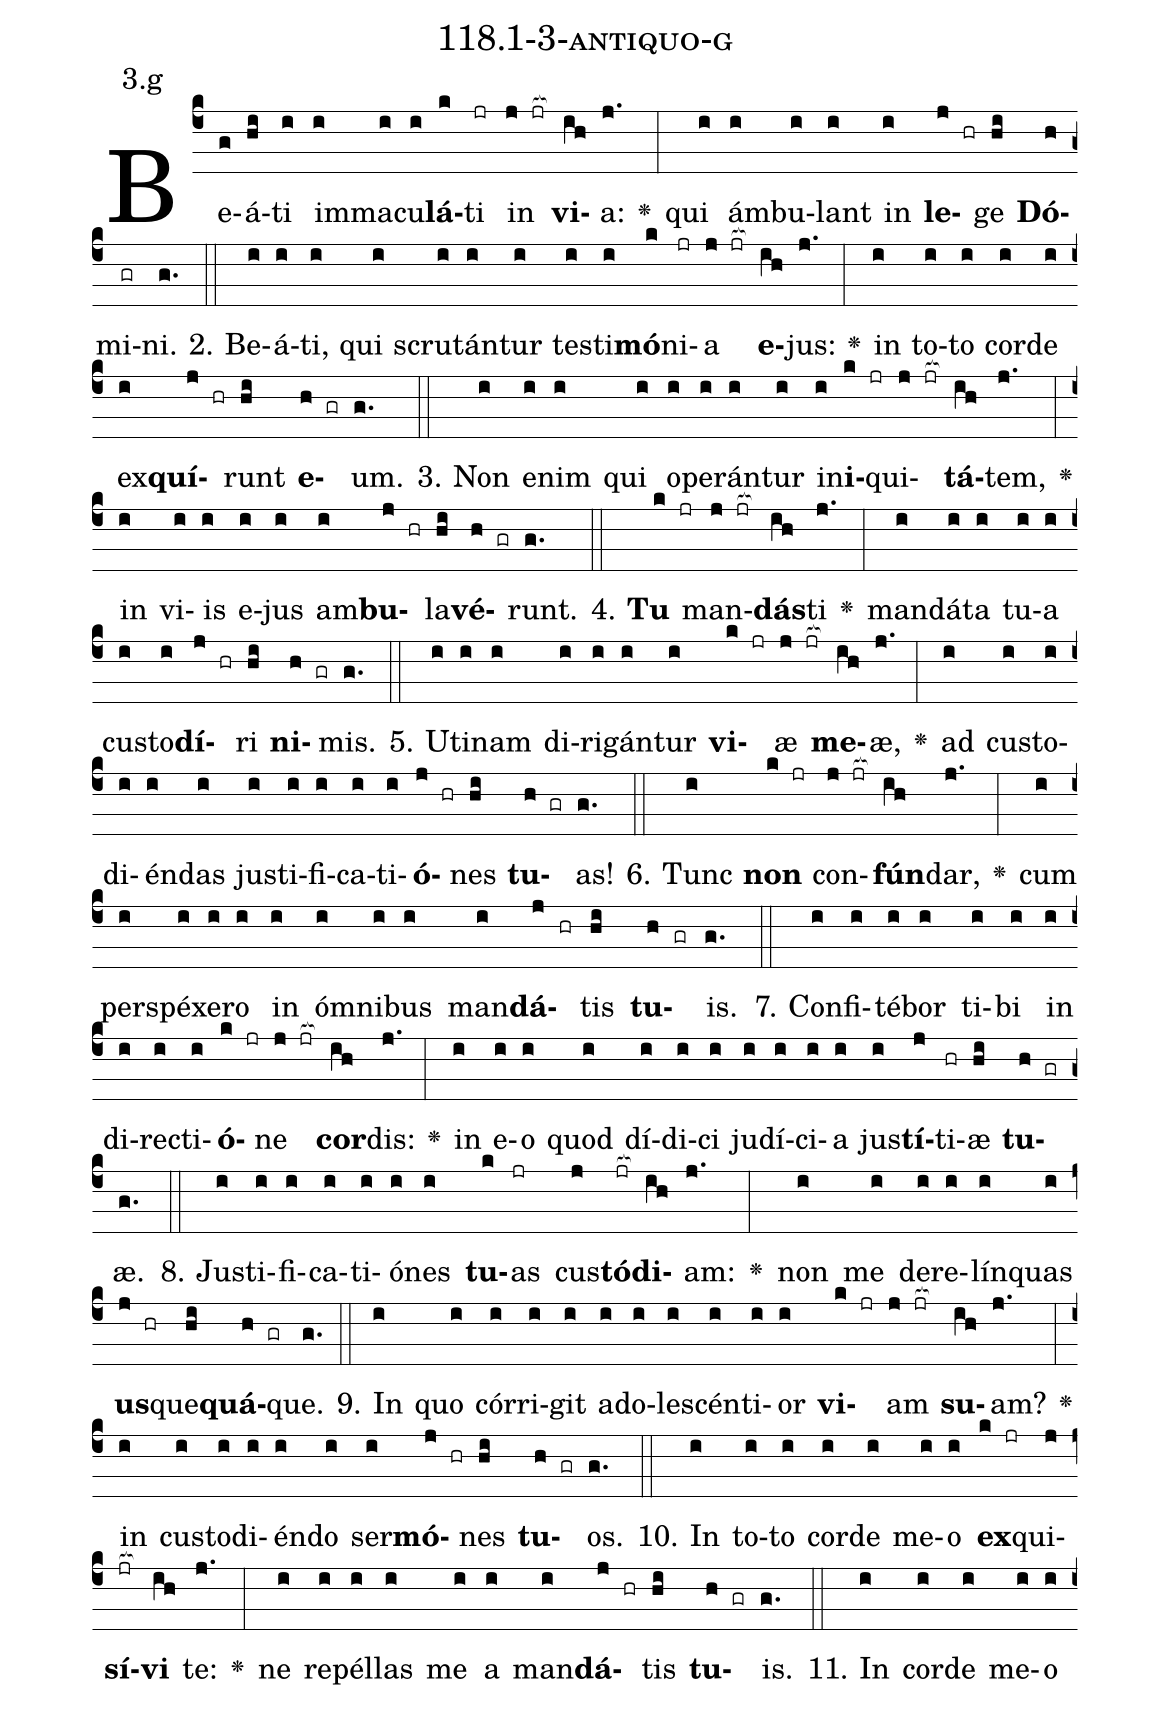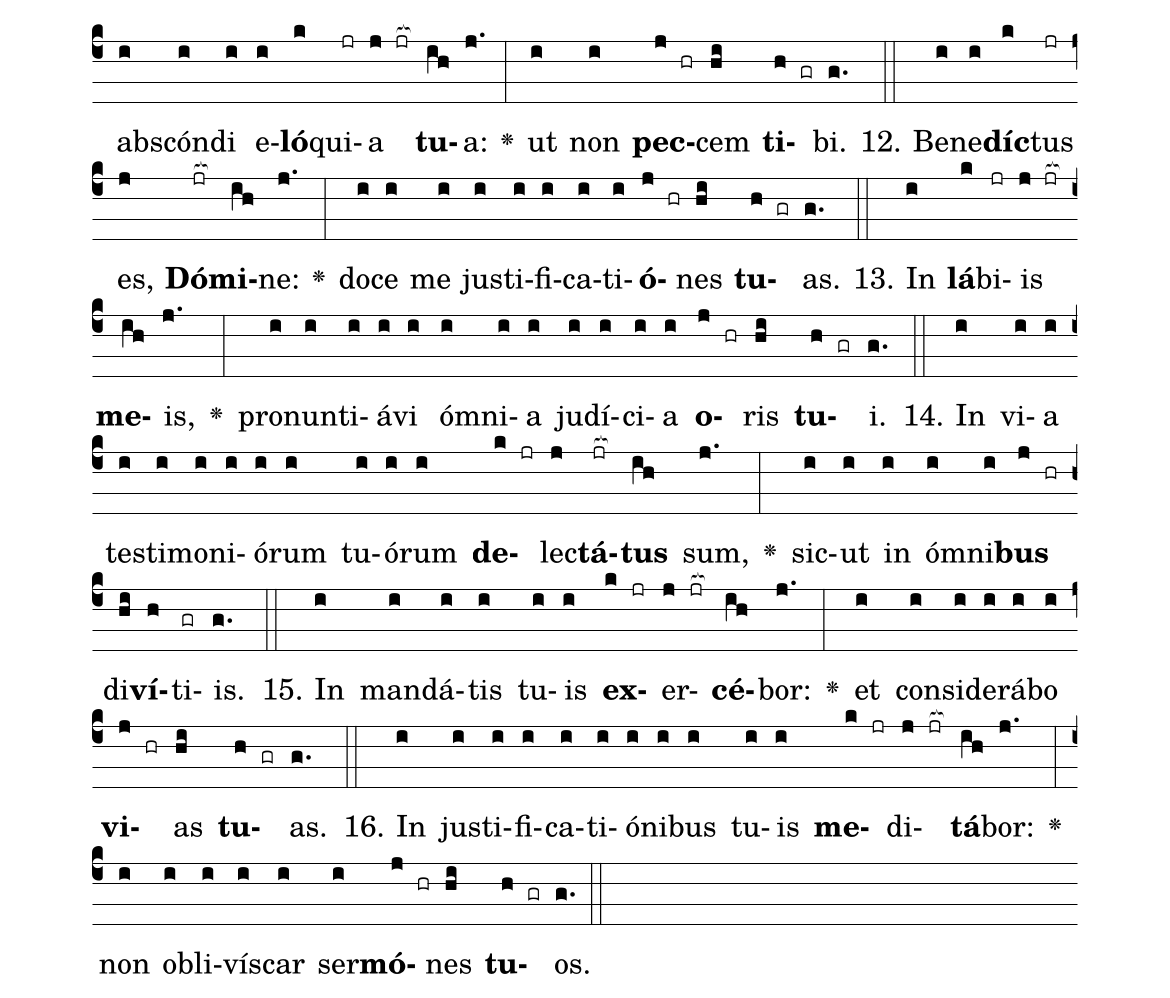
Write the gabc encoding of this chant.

name: 118.1-3-antiquo-g;
annotation: 3.g;
%%
(c4)Be(g)á(hi)ti(i) im(i)ma(i)cu(i)<b>lá</b>(k)ti(jr) in(j jr[ocb:1{]) <b>vi</b>(ih[ocb:0}])a:(j.) <v>\greheightstar</v>(:) qui(i) ám(i)bu(i)lant(i) in(i) <b>le</b>(j hr)ge(hi) <b>Dó</b>(h)mi(gr)ni.(g.) (::)
2. Be(i)á(i)ti,(i) qui(i) scru(i)tán(i)tur(i) tes(i)ti(i)<b>mó</b>(k)ni(jr)a(j jr[ocb:1{]) <b>e</b>(ih[ocb:0}])jus:(j.) <v>\greheightstar</v>(:) in(i) to(i)to(i) cor(i)de(i) ex(i)<b>quí</b>(j hr)runt(hi) <b>e</b>(h gr)um.(g.) (::)
3. Non(i) e(i)nim(i) qui(i) o(i)pe(i)rán(i)tur(i) in(i)<b>i</b>(k jr)qui(j jr[ocb:1{])<b>tá</b>(ih[ocb:0}])tem,(j.) <v>\greheightstar</v>(:) in(i) vi(i)is(i) e(i)jus(i) am(i)<b>bu</b>(j hr)la(hi)<b>vé</b>(h gr)runt.(g.) (::)
4. <b>Tu</b>(k jr) man(j jr[ocb:1{])<b>dás</b>(ih[ocb:0}])ti(j.) <v>\greheightstar</v>(:) man(i)dá(i)ta(i) tu(i)a(i) cus(i)to(i)<b>dí</b>(j hr)ri(hi) <b>ni</b>(h gr)mis.(g.) (::)
5. U(i)ti(i)nam(i) di(i)ri(i)gán(i)tur(i) <b>vi</b>(k jr)æ(j jr[ocb:1{]) <b>me</b>(ih[ocb:0}])æ,(j.) <v>\greheightstar</v>(:) ad(i) cus(i)to(i)di(i)én(i)das(i) jus(i)ti(i)fi(i)ca(i)ti(i)<b>ó</b>(j hr)nes(hi) <b>tu</b>(h gr)as!(g.) (::)
6. Tunc(i) <b>non</b>(k jr) con(j jr[ocb:1{])<b>fún</b>(ih[ocb:0}])dar,(j.) <v>\greheightstar</v>(:) cum(i) per(i)spé(i)xe(i)ro(i) in(i) óm(i)ni(i)bus(i) man(i)<b>dá</b>(j hr)tis(hi) <b>tu</b>(h gr)is.(g.) (::)
7. Con(i)fi(i)té(i)bor(i) ti(i)bi(i) in(i) di(i)rec(i)ti(i)<b>ó</b>(k jr)ne(j jr[ocb:1{]) <b>cor</b>(ih[ocb:0}])dis:(j.) <v>\greheightstar</v>(:) in(i) e(i)o(i) quod(i) dí(i)di(i)ci(i) ju(i)dí(i)ci(i)a(i) jus(i)<b>tí</b>(j)ti(hr)æ(hi) <b>tu</b>(h gr)æ.(g.) (::)
8. Jus(i)ti(i)fi(i)ca(i)ti(i)ó(i)nes(i) <b>tu</b>(k)as(jr) cus(j)<b>tó</b>(jr[ocb:1{])<b>di</b>(ih[ocb:0}])am:(j.) <v>\greheightstar</v>(:) non(i) me(i) de(i)re(i)lín(i)quas(i) <b>us</b>(j hr)que(hi)<b>quá</b>(h gr)que.(g.) (::)
9. In(i) quo(i) cór(i)ri(i)git(i) ad(i)o(i)le(i)scén(i)ti(i)or(i) <b>vi</b>(k jr)am(j jr[ocb:1{]) <b>su</b>(ih[ocb:0}])am?(j.) <v>\greheightstar</v>(:) in(i) cus(i)to(i)di(i)én(i)do(i) ser(i)<b>mó</b>(j hr)nes(hi) <b>tu</b>(h gr)os.(g.) (::)
10. In(i) to(i)to(i) cor(i)de(i) me(i)o(i) <b>ex</b>(k jr)qui(j)<b>sí</b>(jr[ocb:1{])<b>vi</b>(ih[ocb:0}]) te:(j.) <v>\greheightstar</v>(:) ne(i) re(i)pél(i)las(i) me(i) a(i) man(i)<b>dá</b>(j hr)tis(hi) <b>tu</b>(h gr)is.(g.) (::)
11. In(i) cor(i)de(i) me(i)o(i) abs(i)cón(i)di(i) e(i)<b>ló</b>(k)qui(jr)a(j jr[ocb:1{]) <b>tu</b>(ih[ocb:0}])a:(j.) <v>\greheightstar</v>(:) ut(i) non(i) <b>pec</b>(j hr)cem(hi) <b>ti</b>(h gr)bi.(g.) (::)
12. Be(i)ne(i)<b>díc</b>(k)tus(jr) es,(j) <b>Dó</b>(jr[ocb:1{])<b>mi</b>(ih[ocb:0}])ne:(j.) <v>\greheightstar</v>(:) do(i)ce(i) me(i) jus(i)ti(i)fi(i)ca(i)ti(i)<b>ó</b>(j hr)nes(hi) <b>tu</b>(h gr)as.(g.) (::)
13. In(i) <b>lá</b>(k)bi(jr)is(j jr[ocb:1{]) <b>me</b>(ih[ocb:0}])is,(j.) <v>\greheightstar</v>(:) pro(i)nun(i)ti(i)á(i)vi(i) óm(i)ni(i)a(i) ju(i)dí(i)ci(i)a(i) <b>o</b>(j hr)ris(hi) <b>tu</b>(h gr)i.(g.) (::)
14. In(i) vi(i)a(i) tes(i)ti(i)mo(i)ni(i)ó(i)rum(i) tu(i)ó(i)rum(i) <b>de</b>(k jr)lec(j)<b>tá</b>(jr[ocb:1{])<b>tus</b>(ih[ocb:0}]) sum,(j.) <v>\greheightstar</v>(:) sic(i)ut(i) in(i) óm(i)ni(i)<b>bus</b>(j hr) di(hi)<b>ví</b>(h)ti(gr)is.(g.) (::)
15. In(i) man(i)dá(i)tis(i) tu(i)is(i) <b>ex</b>(k jr)er(j jr[ocb:1{])<b>cé</b>(ih[ocb:0}])bor:(j.) <v>\greheightstar</v>(:) et(i) con(i)si(i)de(i)rá(i)bo(i) <b>vi</b>(j hr)as(hi) <b>tu</b>(h gr)as.(g.) (::)
16. In(i) jus(i)ti(i)fi(i)ca(i)ti(i)ó(i)ni(i)bus(i) tu(i)is(i) <b>me</b>(k jr)di(j jr[ocb:1{])<b>tá</b>(ih[ocb:0}])bor:(j.) <v>\greheightstar</v>(:) non(i) ob(i)li(i)vís(i)car(i) ser(i)<b>mó</b>(j hr)nes(hi) <b>tu</b>(h gr)os.(g.) (::)
